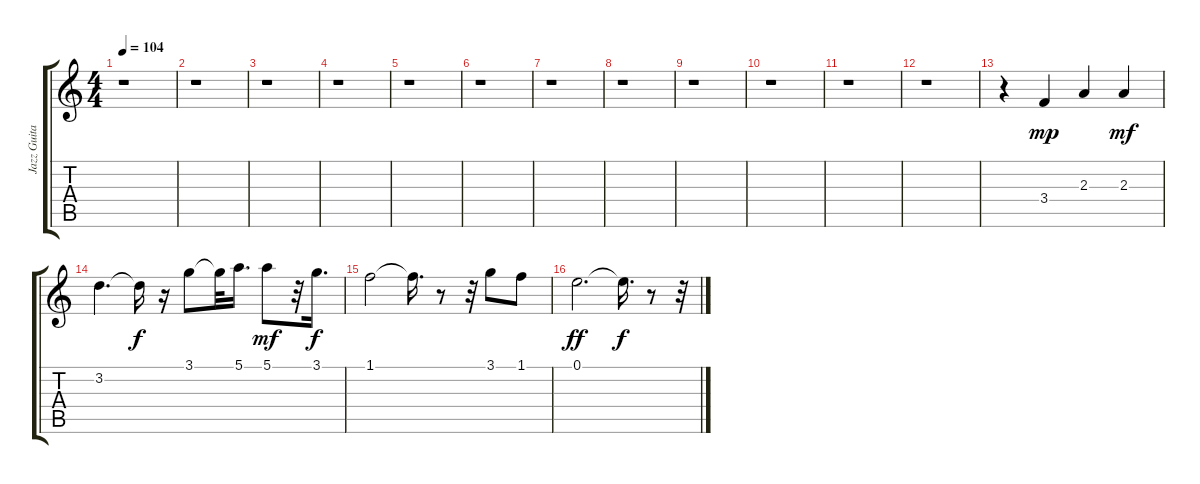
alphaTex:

\track ("Jazz Guitar 2" "Jazz Guita") {instrument electricguitarjazz}
\staff {score tabs}
\tuning (E4 B3 G3 D3 A2 E2) {hide}
\ts (4 4)
\tempo 104
\clef g2
\ks c
r.1{dy mp} |
r.1 |
r.1 |
r.1 |
r.1 |
r.1 |
r.1 |
r.1 |
r.1 |
r.1 |
r.1 |
r.1 |
r.4 3.4.4{instrument electricguitarjazz} 2.3.4 2.3.4{dy mf} |
3.2.4{d} 3.2{t}.16{dy f} r.16 3.1.8 3.1{t}.32 5.1.16{d} 5.1.8{dy mf} r.32 3.1.16{d dy f} |
1.1.2 1.1{t}.16{d} r.8 r.32 3.1.8 1.1.8 |
0.1.2{d dy ff} 0.1{t}.16{d dy f} r.8 r.32
